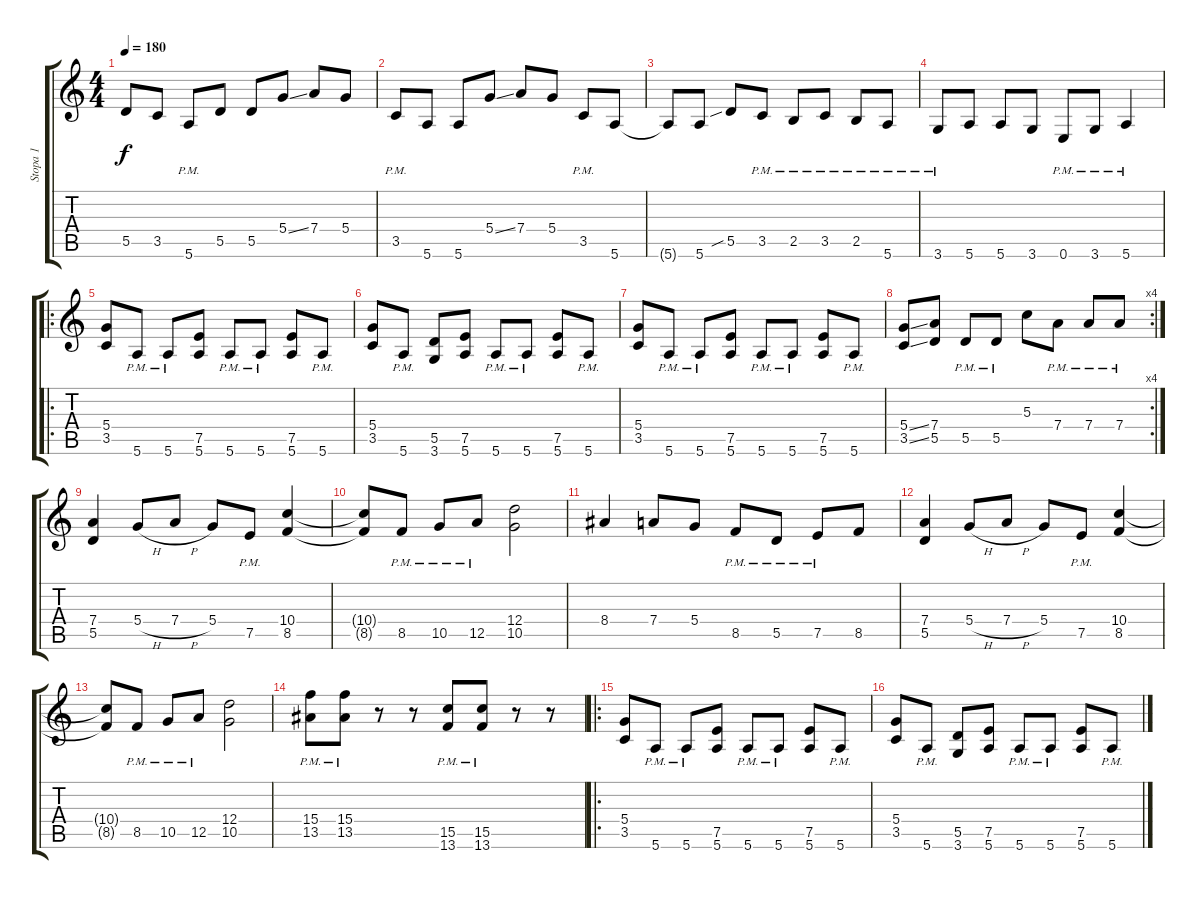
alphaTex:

\track ("Stopa 1" "Stopa 1") {instrument overdrivenguitar}
\staff {score tabs}
\tuning (E4 B3 G3 D3 A2 E2) {hide}
\ts (4 4)
\tempo 180
\clef g2
\ks c
5.5.8{dy f} 3.5.8 5.6{pm}.8 5.5.8 5.5.8 5.4{ss}.8 7.4.8 5.4.8 |
3.5{pm}.8 5.6.8 5.6.8 5.4{ss}.8 7.4.8 5.4.8 3.5{pm}.8 5.6.8 |
5.6{t}.8 5.6.8 5.5{sib}.8 3.5{pm}.8 2.5{pm}.8 3.5{pm}.8 2.5{pm}.8 5.6{pm}.8 |
3.6{pm}.8 5.6.8 5.6.8 3.6.8 0.6{pm}.8 3.6{pm}.8 5.6{pm}.4 |
\ro
(5.4 3.5).8 5.6{pm}.8 5.6{pm}.8 (7.5 5.6).8 5.6{pm}.8 5.6{pm}.8 (7.5 5.6).8 5.6{pm}.8 |
(5.4 3.5).8 5.6{pm}.8 (5.5 3.6).8 (7.5 5.6).8 5.6{pm}.8 5.6{pm}.8 (7.5 5.6).8 5.6{pm}.8 |
(5.4 3.5).8 5.6{pm}.8 5.6{pm}.8 (7.5 5.6).8 5.6{pm}.8 5.6{pm}.8 (7.5 5.6).8 5.6{pm}.8 |
\rc 4
(5.4{ss} 3.5{ss}).8 (7.4 5.5).8 5.5{pm}.8 5.5{pm}.8 5.3.8 7.4{pm}.8 7.4{pm}.8 7.4{pm}.8 |
(7.4 5.5).4 5.4{h}.8 7.4{h}.8 5.4.8 7.5{pm}.8 (10.4 8.5).4 |
(10.4{t} 8.5{t}).8 8.5{pm}.8 10.5{pm}.8 12.5{pm}.8 (12.4 10.5).2 |
8.4.4 7.4.8 5.4.8 8.5{pm}.8 5.5{pm}.8 7.5{pm}.8 8.5.8 |
(7.4 5.5).4 5.4{h}.8 7.4{h}.8 5.4.8 7.5{pm}.8 (10.4 8.5).4 |
(10.4{t} 8.5{t}).8 8.5{pm}.8 10.5{pm}.8 12.5{pm}.8 (12.4 10.5).2 |
(15.4{pm} 13.5{pm}).8 (15.4{pm} 13.5{pm}).8 r.8 r.8 (15.5{pm} 13.6{pm}).8 (15.5{pm} 13.6{pm}).8 r.8 r.8 |
\ro
(5.4 3.5).8 5.6{pm}.8 5.6{pm}.8 (7.5 5.6).8 5.6{pm}.8 5.6{pm}.8 (7.5 5.6).8 5.6{pm}.8 |
(5.4 3.5).8 5.6{pm}.8 (5.5 3.6).8 (7.5 5.6).8 5.6{pm}.8 5.6{pm}.8 (7.5 5.6).8 5.6{pm}.8
